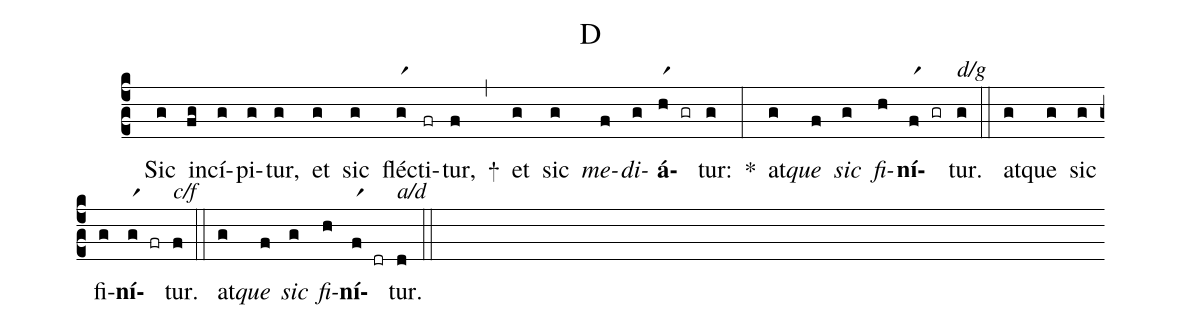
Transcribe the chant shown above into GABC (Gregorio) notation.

name: D;
%%
(c2@c4) ~() Sic(g) in(fg)cí(g)pi(g)tur,(g) et(g) sic(g) fléc(gr1)ti(fr)tur,(f) <sp>+</sp>(,)
et(g) sic(g) <i>me</i>(f)<i>di</i>(g)<b>á</b>(hr1 gr)tur:(g) <sp>*</sp>(:)

at(g)<i>que</i>(f) <i>sic</i>(g) <i>fi</i>(h)<b>ní</b>(fr1 gr)<alt>d/g</alt>tur.(g) (::)
at(g)que(g) sic(g) fi(g)<b>ní</b>(gr1 fr)<alt>c/f</alt>tur.(f) (::)
at(g)<i>que</i>(f) <i>sic</i>(g) <i>fi</i>(h)<b>ní</b>(fr1 dr)<alt>a/d</alt>tur.(d) (::)
